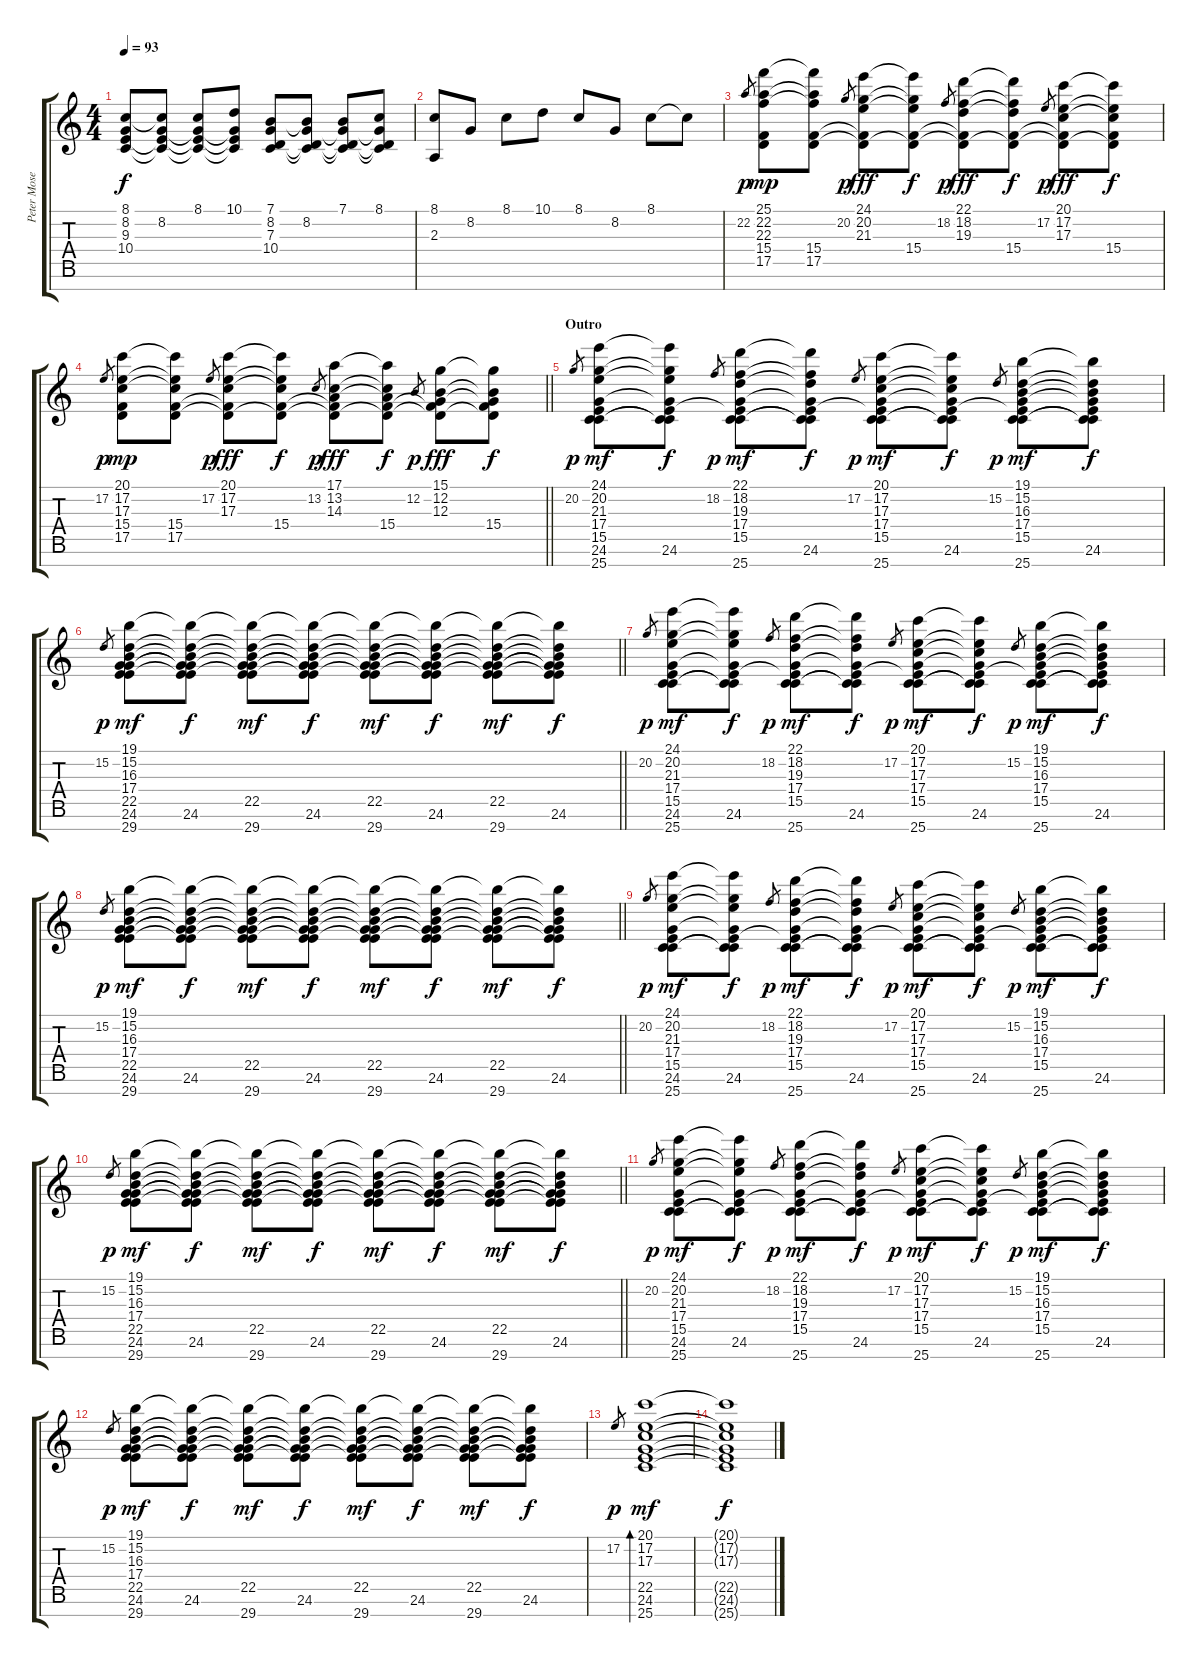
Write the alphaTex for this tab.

\track ("Peter Mosely" "Peter Mose") {instrument acousticgrandpiano}
\staff {score tabs}
\tuning (E4 B3 G3 D3 A2 E2 B1) {hide}
\ts (4 4)
\tempo 93
\clef g2
\ks c
(8.1 8.2 9.3 10.4).8{dy f} (8.1{t} 8.2 9.3{t} 10.4{t}).8 (8.1 8.2{t} 9.3{t} 10.4{t}).8 (10.1 8.2{t} 9.3{t} 10.4{t}).8 (7.1 8.2 7.3 10.4).8 (7.1{t} 8.2 7.3{t} 10.4{t}).8 (7.1 8.2{t} 7.3{t} 10.4{t}).8 (8.1 8.2{t} 7.3{t} 10.4{t}).8 |
(8.1 2.3).8 8.2.8 8.1.8 10.1.8 8.1.8 8.2.8 8.1.8 8.1{t}.8 |
22.2.8{gr dy p} (25.1 22.2 22.3 15.4 17.5).8{dy mp} (25.1{t} 22.2{t} 22.3{t} 15.4 17.5).8 20.2.8{gr dy p} (24.1 20.2 21.3 15.4{t} 17.5{t}).8{dy fff} (24.1{t} 20.2{t} 21.3{t} 15.4 17.5{t}).8{dy f} 18.2.8{gr dy p} (22.1 18.2 19.3 15.4{t} 17.5{t}).8{dy fff} (22.1{t} 18.2{t} 19.3{t} 15.4 17.5{t}).8{dy f} 17.2.8{gr dy p} (20.1 17.2 17.3 15.4{t} 17.5{t}).8{dy fff} (20.1{t} 17.2{t} 17.3{t} 15.4 17.5{t}).8{dy f} |
\barLineRight lightlight
17.2.8{gr dy p} (20.1 17.2 17.3 15.4 17.5).8{dy mp} (20.1{t} 17.2{t} 17.3{t} 15.4 17.5).8 17.2.8{gr dy p} (20.1 17.2 17.3 15.4{t} 17.5{t}).8{dy fff} (20.1{t} 17.2{t} 17.3{t} 15.4 17.5{t}).8{dy f} 13.2.8{gr dy p} (17.1 13.2 14.3 15.4{t} 17.5{t}).8{dy fff} (17.1{t} 13.2{t} 14.3{t} 15.4 17.5{t}).8{dy f} 12.2.8{gr dy p} (15.1 12.2 12.3 15.4{t} 17.5{t}).8{dy fff} (15.1{t} 12.2{t} 12.3{t} 15.4 17.5{t}).8{dy f} |
\section ("" "Outro")
20.2.8{gr dy p} (24.1 20.2 21.3 17.4 15.5 24.6 25.7).8{dy mf} (24.1{t} 20.2{t} 21.3{t} 17.4{t} 15.5{t} 24.6 25.7{t}).8{dy f} 18.2.8{gr dy p} (22.1 18.2 19.3 17.4 15.5 24.6{t} 25.7).8{dy mf} (22.1{t} 18.2{t} 19.3{t} 17.4{t} 15.5{t} 24.6 25.7{t}).8{dy f} 17.2.8{gr dy p} (20.1 17.2 17.3 17.4 15.5 24.6{t} 25.7).8{dy mf} (20.1{t} 17.2{t} 17.3{t} 17.4{t} 15.5{t} 24.6 25.7{t}).8{dy f} 15.2.8{gr dy p} (19.1 15.2 16.3 17.4 15.5 24.6{t} 25.7).8{dy mf} (19.1{t} 15.2{t} 16.3{t} 17.4{t} 15.5{t} 24.6 25.7{t}).8{dy f} |
\barLineRight lightlight
15.2.8{gr dy p} (19.1 15.2 16.3 17.4 22.5 24.6 29.7).8{dy mf} (19.1{t} 15.2{t} 16.3{t} 17.4{t} 22.5{t} 24.6 29.7{t}).8{dy f} (19.1{t} 15.2{t} 16.3{t} 17.4{t} 22.5 24.6{t} 29.7).8{dy mf} (19.1{t} 15.2{t} 16.3{t} 17.4{t} 22.5{t} 24.6 29.7{t}).8{dy f} (19.1{t} 15.2{t} 16.3{t} 17.4{t} 22.5 24.6{t} 29.7).8{dy mf} (19.1{t} 15.2{t} 16.3{t} 17.4{t} 22.5{t} 24.6 29.7{t}).8{dy f} (19.1{t} 15.2{t} 16.3{t} 17.4{t} 22.5 24.6{t} 29.7).8{dy mf} (19.1{t} 15.2{t} 16.3{t} 17.4{t} 22.5{t} 24.6 29.7{t}).8{dy f} |
20.2.8{gr dy p} (24.1 20.2 21.3 17.4 15.5 24.6 25.7).8{dy mf} (24.1{t} 20.2{t} 21.3{t} 17.4{t} 15.5{t} 24.6 25.7{t}).8{dy f} 18.2.8{gr dy p} (22.1 18.2 19.3 17.4 15.5 24.6{t} 25.7).8{dy mf} (22.1{t} 18.2{t} 19.3{t} 17.4{t} 15.5{t} 24.6 25.7{t}).8{dy f} 17.2.8{gr dy p} (20.1 17.2 17.3 17.4 15.5 24.6{t} 25.7).8{dy mf} (20.1{t} 17.2{t} 17.3{t} 17.4{t} 15.5{t} 24.6 25.7{t}).8{dy f} 15.2.8{gr dy p} (19.1 15.2 16.3 17.4 15.5 24.6{t} 25.7).8{dy mf} (19.1{t} 15.2{t} 16.3{t} 17.4{t} 15.5{t} 24.6 25.7{t}).8{dy f} |
\barLineRight lightlight
15.2.8{gr dy p} (19.1 15.2 16.3 17.4 22.5 24.6 29.7).8{dy mf} (19.1{t} 15.2{t} 16.3{t} 17.4{t} 22.5{t} 24.6 29.7{t}).8{dy f} (19.1{t} 15.2{t} 16.3{t} 17.4{t} 22.5 24.6{t} 29.7).8{dy mf} (19.1{t} 15.2{t} 16.3{t} 17.4{t} 22.5{t} 24.6 29.7{t}).8{dy f} (19.1{t} 15.2{t} 16.3{t} 17.4{t} 22.5 24.6{t} 29.7).8{dy mf} (19.1{t} 15.2{t} 16.3{t} 17.4{t} 22.5{t} 24.6 29.7{t}).8{dy f} (19.1{t} 15.2{t} 16.3{t} 17.4{t} 22.5 24.6{t} 29.7).8{dy mf} (19.1{t} 15.2{t} 16.3{t} 17.4{t} 22.5{t} 24.6 29.7{t}).8{dy f} |
20.2.8{gr dy p} (24.1 20.2 21.3 17.4 15.5 24.6 25.7).8{dy mf} (24.1{t} 20.2{t} 21.3{t} 17.4{t} 15.5{t} 24.6 25.7{t}).8{dy f} 18.2.8{gr dy p} (22.1 18.2 19.3 17.4 15.5 24.6{t} 25.7).8{dy mf} (22.1{t} 18.2{t} 19.3{t} 17.4{t} 15.5{t} 24.6 25.7{t}).8{dy f} 17.2.8{gr dy p} (20.1 17.2 17.3 17.4 15.5 24.6{t} 25.7).8{dy mf} (20.1{t} 17.2{t} 17.3{t} 17.4{t} 15.5{t} 24.6 25.7{t}).8{dy f} 15.2.8{gr dy p} (19.1 15.2 16.3 17.4 15.5 24.6{t} 25.7).8{dy mf} (19.1{t} 15.2{t} 16.3{t} 17.4{t} 15.5{t} 24.6 25.7{t}).8{dy f} |
\barLineRight lightlight
15.2.8{gr dy p} (19.1 15.2 16.3 17.4 22.5 24.6 29.7).8{dy mf} (19.1{t} 15.2{t} 16.3{t} 17.4{t} 22.5{t} 24.6 29.7{t}).8{dy f} (19.1{t} 15.2{t} 16.3{t} 17.4{t} 22.5 24.6{t} 29.7).8{dy mf} (19.1{t} 15.2{t} 16.3{t} 17.4{t} 22.5{t} 24.6 29.7{t}).8{dy f} (19.1{t} 15.2{t} 16.3{t} 17.4{t} 22.5 24.6{t} 29.7).8{dy mf} (19.1{t} 15.2{t} 16.3{t} 17.4{t} 22.5{t} 24.6 29.7{t}).8{dy f} (19.1{t} 15.2{t} 16.3{t} 17.4{t} 22.5 24.6{t} 29.7).8{dy mf} (19.1{t} 15.2{t} 16.3{t} 17.4{t} 22.5{t} 24.6 29.7{t}).8{dy f} |
20.2.8{gr dy p} (24.1 20.2 21.3 17.4 15.5 24.6 25.7).8{dy mf} (24.1{t} 20.2{t} 21.3{t} 17.4{t} 15.5{t} 24.6 25.7{t}).8{dy f} 18.2.8{gr dy p} (22.1 18.2 19.3 17.4 15.5 24.6{t} 25.7).8{dy mf} (22.1{t} 18.2{t} 19.3{t} 17.4{t} 15.5{t} 24.6 25.7{t}).8{dy f} 17.2.8{gr dy p} (20.1 17.2 17.3 17.4 15.5 24.6{t} 25.7).8{dy mf} (20.1{t} 17.2{t} 17.3{t} 17.4{t} 15.5{t} 24.6 25.7{t}).8{dy f} 15.2.8{gr dy p} (19.1 15.2 16.3 17.4 15.5 24.6{t} 25.7).8{dy mf} (19.1{t} 15.2{t} 16.3{t} 17.4{t} 15.5{t} 24.6 25.7{t}).8{dy f} |
15.2.8{gr dy p} (19.1 15.2 16.3 17.4 22.5 24.6 29.7).8{dy mf} (19.1{t} 15.2{t} 16.3{t} 17.4{t} 22.5{t} 24.6 29.7{t}).8{dy f} (19.1{t} 15.2{t} 16.3{t} 17.4{t} 22.5 24.6{t} 29.7).8{dy mf} (19.1{t} 15.2{t} 16.3{t} 17.4{t} 22.5{t} 24.6 29.7{t}).8{dy f} (19.1{t} 15.2{t} 16.3{t} 17.4{t} 22.5 24.6{t} 29.7).8{dy mf} (19.1{t} 15.2{t} 16.3{t} 17.4{t} 22.5{t} 24.6 29.7{t}).8{dy f} (19.1{t} 15.2{t} 16.3{t} 17.4{t} 22.5 24.6{t} 29.7).8{dy mf} (19.1{t} 15.2{t} 16.3{t} 17.4{t} 22.5{t} 24.6 29.7{t}).8{dy f} |
17.2.8{gr dy p} (20.1 17.2 17.3 22.5 24.6 25.7).1{bd 240 dy mf} |
(20.1{t} 17.2{t} 17.3{t} 22.5{t} 24.6{t} 25.7{t}).1{dy f}
